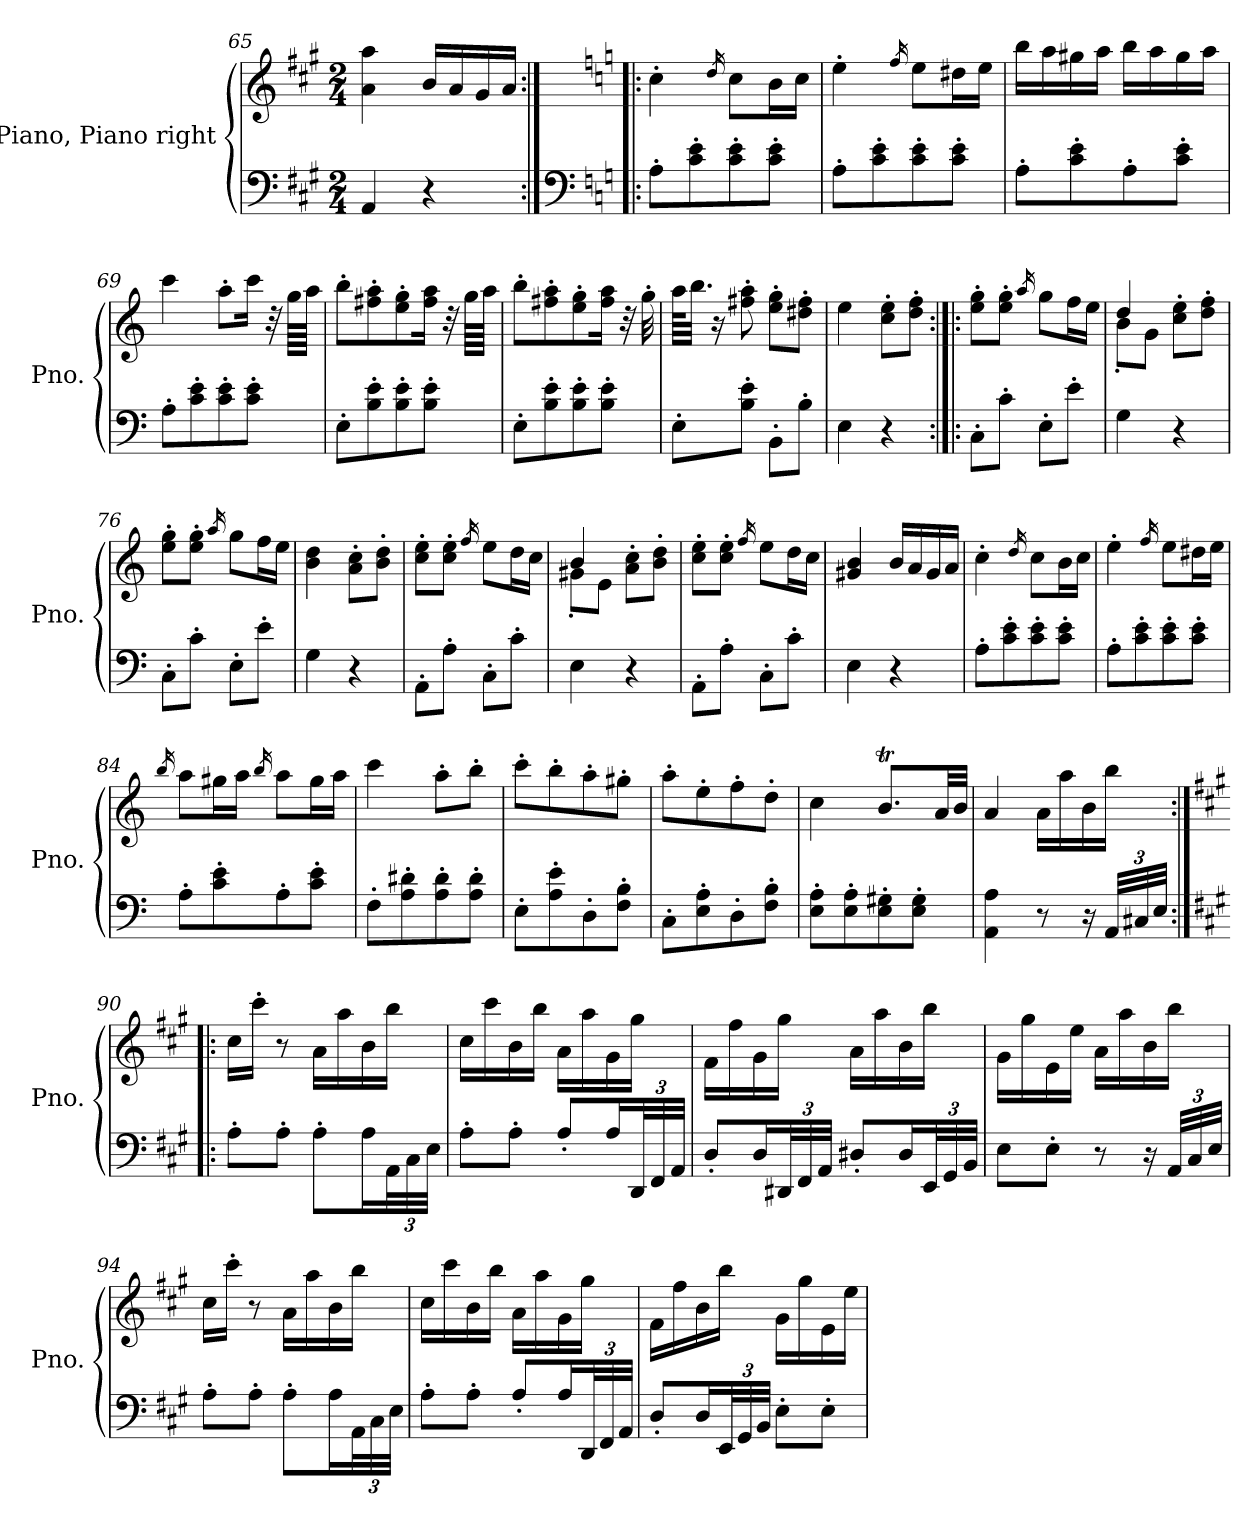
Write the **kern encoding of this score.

**kern	**kern
*part1	*part1
*staff2	*staff1
*I"Piano, Piano right	*
*I'Pno.	*
*clefF4	*clefG2
*k[f#c#g#]	*k[f#c#g#]
*M2/4	*M2/4
=65	=65
4AA/	4a\ 4aa\
4r	16b/LL
.	16a/
.	16g#/
.	16a/JJ
=66:|!|:	=66:|!|:
*clefF4	*
*k[]	*k[]
8A'\L	4cc'\
8c\' 8e\'	.
.	16qdd/
8c\' 8e\'	8cc\L
8c\' 8e\'J	16b\L
.	16cc\JJ
=67	=67
8A'\L	4ee'\
8c\' 8e\'	.
.	16qff/
8c\' 8e\'	8ee\L
8c\' 8e\'J	16dd#X\L
.	16ee\JJ
!!LO:PB:g=z
=68	=68
8A'\L	16bb\LL
.	16aa\
8c\' 8e\'	16gg#X\
.	16aa\JJ
8A'\	16bb\LL
.	16aa\
8c\' 8e\'J	16gg#\
.	16aa\JJ
=69	=69
8A'\L	4ccc\
8c\' 8e\'	.
8c\' 8e\'	8aa'\L
8c\' 8e\'J	16ccc\Jk
.	32r
.	64gg\LLLL
.	64aa\JJJJ
=70	=70
8E'\L	8bb'\L
8B\' 8e\'	8ff#X\' 8aa\'
8B\' 8e\'	8ee\' 8gg\'
8B\' 8e\'J	16ff#\ 16aa\Jk
.	32r
.	64gg\LLLL
.	64aa\JJJJ
=71	=71
8E'\L	8bb'\L
8B\' 8e\'	8ff#X\' 8aa\'
8B\' 8e\'	8ee\' 8gg\'
8B\' 8e\'J	16ff#\ 16aa\Jk
.	32r
.	32gg'\
=72	=72
8E'\L	64aa\KLLL
.	32.bb\JJJ
.	16r
8B\' 8e\'J	8ff#X\' 8aa\'
8BB'\L	8ee\' 8gg\'L
8B'\J	8dd#X\' 8ff#\'J
=73	=73
4E\	4ee\
4r	8cc\' 8ee\'L
.	8dd\' 8ff\'J
!!LO:LB:g=z
=74:|!|:	=74:|!|:
8C'\L	8ee\' 8gg\'L
8c'\J	8ee\' 8gg\'J
.	16qaa/
8E'\L	8gg\L
8e'\J	16ff\L
.	16ee\JJ
=75	=75
*	*^
4G\	4dd/	8b'\L
.	.	8g\J
4r	8cc\' 8ee\'L	4ryy
.	8dd\' 8ff\'J	.
*	*v	*v
=76	=76
8C'\L	8ee\' 8gg\'L
8c'\J	8ee\' 8gg\'J
.	16qaa/
8E'\L	8gg\L
8e'\J	16ff\L
.	16ee\JJ
=77	=77
4G\	4b\ 4dd\
4r	8a\' 8cc\'L
.	8b\' 8dd\'J
=78	=78
8AA'\L	8cc\' 8ee\'L
8A'\J	8cc\' 8ee\'J
.	16qff/
8C'\L	8ee\L
8c'\J	16dd\L
.	16cc\JJ
=79	=79
*	*^
4E\	4b/	8g#X'\L
.	.	8e\J
4r	8a\' 8cc\'L	4ryy
.	8b\' 8dd\'J	.
*	*v	*v
=80	=80
8AA'\L	8cc\' 8ee\'L
8A'\J	8cc\' 8ee\'J
.	16qff/
8C'\L	8ee\L
8c'\J	16dd\L
.	16cc\JJ
=81	=81
4E\	4g#X/ 4b/
4r	16b/LL
.	16a/
.	16g#/
.	16a/JJ
!!LO:LB:g=z
=82	=82
8A'\L	4cc'\
8c\' 8e\'	.
.	16qdd/
8c\' 8e\'	8cc\L
8c\' 8e\'J	16b\L
.	16cc\JJ
=83	=83
8A'\L	4ee'\
8c\' 8e\'	.
.	16qff/
8c\' 8e\'	8ee\L
8c\' 8e\'J	16dd#X\L
.	16ee\JJ
=84	=84
.	16qbb/
8A'\L	8aa\L
8c\' 8e\'	16gg#X\L
.	16aa\JJ
.	16qbb/
8A'\	8aa\L
8c\' 8e\'J	16gg#\L
.	16aa\JJ
=85	=85
8F'\L	4ccc\
8A\' 8d#X\'	.
8A\' 8d#\'	8aa'\L
8A\' 8d#\'J	8bb'\J
=86	=86
8E'\L	8ccc'\L
8A\' 8e\'	8bb'\
8D'\	8aa'\
8F\' 8B\'J	8gg#X'\J
=87	=87
8C'\L	8aa'\L
8E\' 8A\'	8ee'\
8D'\	8ff'\
8F\' 8B\'J	8dd'\J
=88	=88
8E\' 8A\'L	4cc\
8E\' 8A\'	.
8E\' 8G#X\'	8.bt/L
8E\' 8G#\'J	.
.	32a/LL
.	32b/JJJ
!!LO:LB:g=z
=89	=89
4AA\ 4A\	4a/
8r	16a\LL
.	16aa\
16r	16b\
*Xbrackettup	*
48AA/LLL	16bb\JJ
48C#X/	.
48E/JJJ	.
=90:|!|:	=90:|!|:
*k[f#c#g#]	*k[f#c#g#]
8A'\L	16cc#\LL
.	16ccc#'\JJ
8A'\J	8r
8A'\L	16a\LL
.	16aa\
16A\L	16b\
48AA\L	16bb\JJ
48C#\	.
48E\JJJ	.
=91	=91
8A'\L	16cc#\LL
.	16ccc#\
8A'\J	16b\
.	16bb\JJ
8A'/L	16a\LL
.	16aa\
16A/L	16g#\
48DD/L	16gg#\JJ
48FF#/	.
48AA/JJJ	.
=92	=92
8D'/L	16f#\LL
.	16ff#\
16D/L	16g#\
48DD#X/L	16gg#\JJ
48FF#/	.
48AA/JJJ	.
8D#X'/L	16a\LL
.	16aa\
16D#/L	16b\
48EE/L	16bb\JJ
48GG#/	.
48BB/JJJ	.
=93	=93
8E\L	16g#\LL
.	16gg#\
8E'\J	16e\
.	16ee\JJ
8r	16a\LL
.	16aa\
16r	16b\
48AA/LLL	16bb\JJ
48C#/	.
48E/JJJ	.
!!LO:LB:g=z
=94	=94
8A'\L	16cc#\LL
.	16ccc#'\JJ
8A'\J	8r
8A'\L	16a\LL
.	16aa\
16A\L	16b\
48AA\L	16bb\JJ
48C#\	.
48E\JJJ	.
=95	=95
8A'\L	16cc#\LL
.	16ccc#\
8A'\J	16b\
.	16bb\JJ
8A'/L	16a\LL
.	16aa\
16A/L	16g#\
48DD/L	16gg#\JJ
48FF#/	.
48AA/JJJ	.
=96	=96
8D'/L	16f#\LL
.	16ff#\
16D/L	16b\
48EE/L	16bb\JJ
48GG#/	.
48BB/JJJ	.
8E'\L	16g#\LL
.	16gg#\
8E'\J	16e\
.	16ee\JJ
=	=
*-	*-
